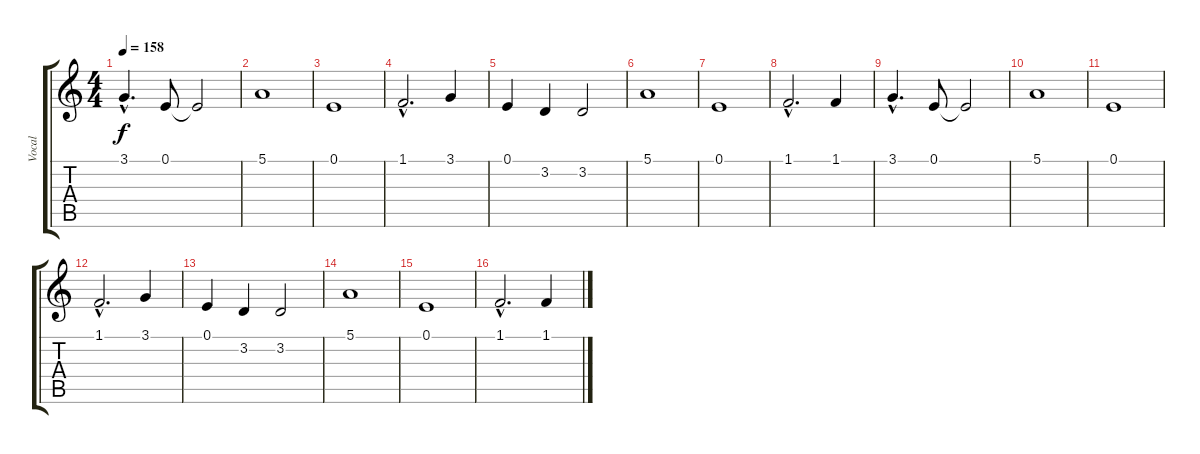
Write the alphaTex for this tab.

\track ("Vocal" "Vocal") {instrument lead2sawtooth}
\staff {score tabs}
\tuning (E4 B3 G3 D3 A2 E2) {hide}
\ts (4 4)
\tempo 158
\clef g2
\ks c
3.1{hac}.4{d dy f} 0.1.8 0.1{t}.2 |
5.1.1 |
0.1.1 |
1.1{hac}.2{d} 3.1.4 |
0.1.4 3.2.4 3.2.2 |
5.1.1 |
0.1.1 |
1.1{hac}.2{d} 1.1.4 |
3.1{hac}.4{d} 0.1.8 0.1{t}.2 |
5.1.1 |
0.1.1 |
1.1{hac}.2{d} 3.1.4 |
0.1.4 3.2.4 3.2.2 |
5.1.1 |
0.1.1 |
1.1{hac}.2{d} 1.1.4
